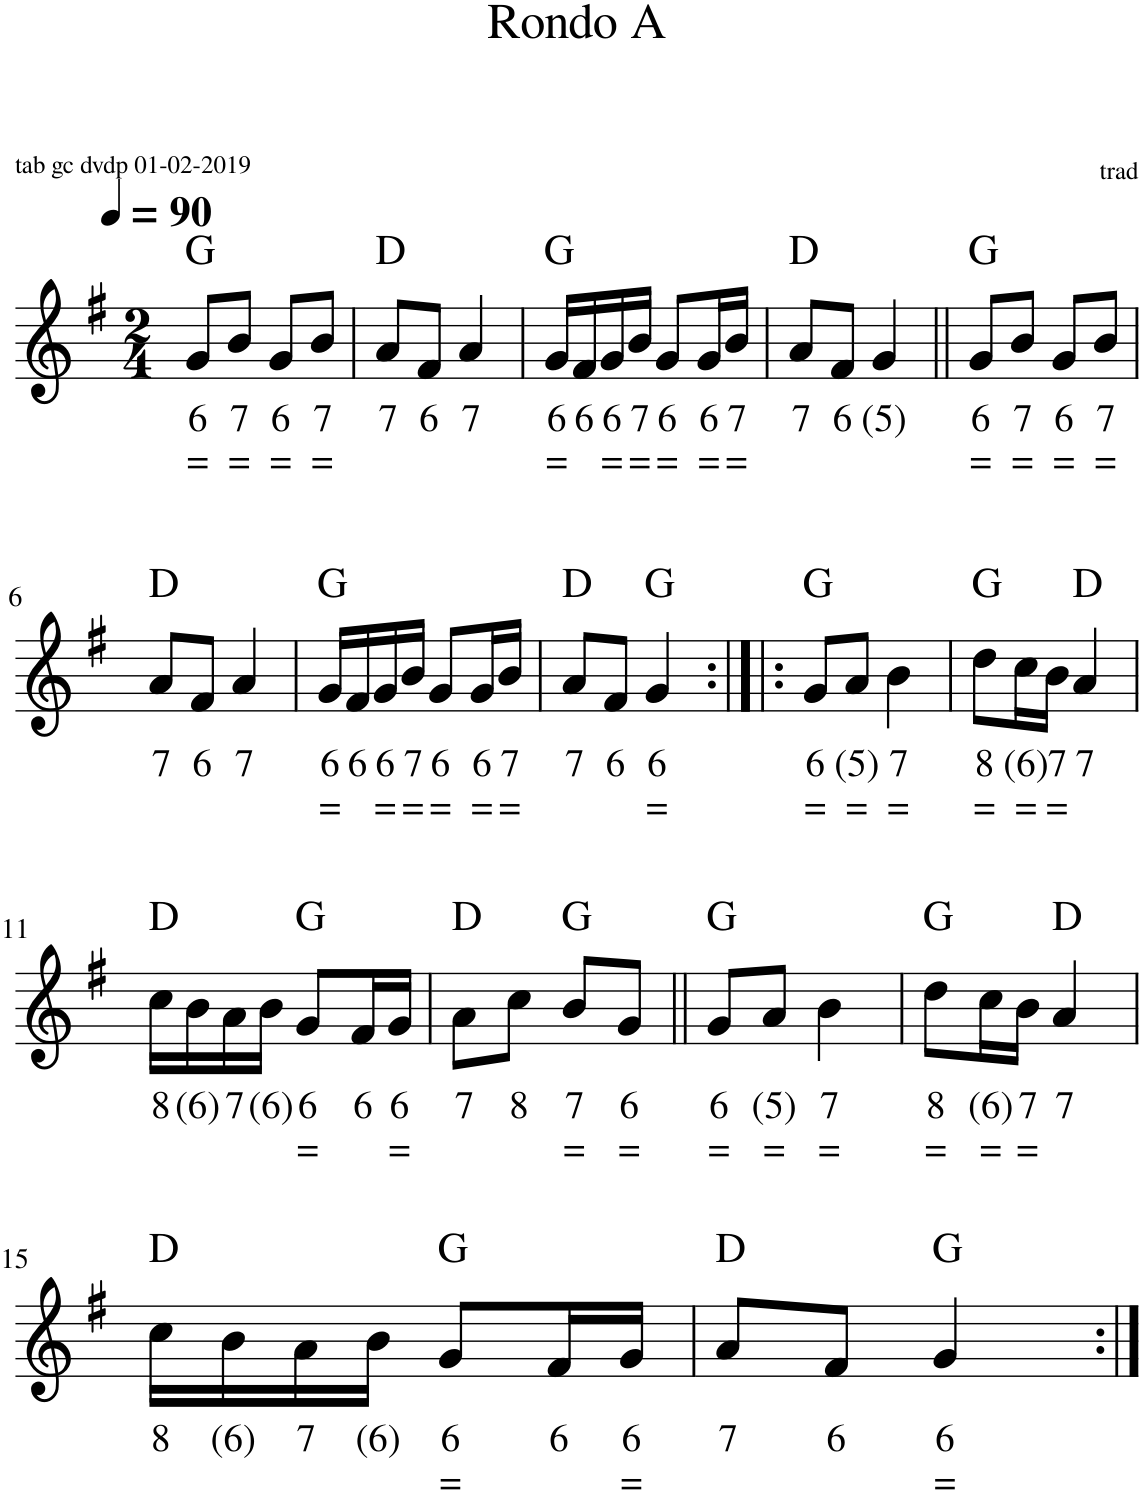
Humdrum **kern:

**kern	**text	**text	**harte
*part1	*part1	*part1	*part1
*staff1	*staff1	*staff1	*
*I"Accordeon, Melody	*	*	*
*I'Acc	*	*	*
*clefG2	*	*	*
*k[f#]	*	*	*
*M2/4	*	*	*
*MM90	*	*	*
=1	=1	=1	=1
!	!LO:LY:b	!LO:LY:b	!
8g/L	6	=	G:maj
!	!LO:LY:b	!LO:LY:b	!
8b/J	7	=	.
!	!LO:LY:b	!LO:LY:b	!
8g/L	6	=	.
!	!LO:LY:b	!LO:LY:b	!
8b/J	7	=	.
=2	=2	=2	=2
!	!LO:LY:b	!	!
8a/L	7	.	D:maj
!	!LO:LY:b	!	!
8f#/J	6	.	.
!	!LO:LY:b	!	!
4a/	7	.	.
=3	=3	=3	=3
!	!LO:LY:b	!LO:LY:b	!
16g/LL	6	=	G:maj
!	!LO:LY:b	!	!
16f#/	6	.	.
!	!LO:LY:b	!LO:LY:b	!
16g/	6	=	.
!	!LO:LY:b	!LO:LY:b	!
16b/JJ	7	=	.
!	!LO:LY:b	!LO:LY:b	!
8g/L	6	=	.
!	!LO:LY:b	!LO:LY:b	!
16g/L	6	=	.
!	!LO:LY:b	!LO:LY:b	!
16b/JJ	7	=	.
=4	=4	=4	=4
!	!LO:LY:b	!	!
8a/L	7	.	D:maj
!	!LO:LY:b	!	!
8f#/J	6	.	.
!	!LO:LY:b	!	!
4g/	(5)	.	.
=5||	=5||	=5||	=5||
!	!LO:LY:b	!LO:LY:b	!
8g/L	6	=	G:maj
!	!LO:LY:b	!LO:LY:b	!
8b/J	7	=	.
!	!LO:LY:b	!LO:LY:b	!
8g/L	6	=	.
!	!LO:LY:b	!LO:LY:b	!
8b/J	7	=	.
!!LO:LB:g=z
=6	=6	=6	=6
!	!LO:LY:b	!	!
8a/L	7	.	D:maj
!	!LO:LY:b	!	!
8f#/J	6	.	.
!	!LO:LY:b	!	!
4a/	7	.	.
=7	=7	=7	=7
!	!LO:LY:b	!LO:LY:b	!
16g/LL	6	=	G:maj
!	!LO:LY:b	!	!
16f#/	6	.	.
!	!LO:LY:b	!LO:LY:b	!
16g/	6	=	.
!	!LO:LY:b	!LO:LY:b	!
16b/JJ	7	=	.
!	!LO:LY:b	!LO:LY:b	!
8g/L	6	=	.
!	!LO:LY:b	!LO:LY:b	!
16g/L	6	=	.
!	!LO:LY:b	!LO:LY:b	!
16b/JJ	7	=	.
=8	=8	=8	=8
!	!LO:LY:b	!	!
8a/L	7	.	D:maj
!	!LO:LY:b	!	!
8f#/J	6	.	.
!	!LO:LY:b	!LO:LY:b	!
4g/	6	=	G:maj
=9:|!|:	=9:|!|:	=9:|!|:	=9:|!|:
!	!LO:LY:b	!LO:LY:b	!
8g/L	6	=	G:maj
!	!LO:LY:b	!LO:LY:b	!
8a/J	(5)	=	.
!	!LO:LY:b	!LO:LY:b	!
4b\	7	=	.
=10	=10	=10	=10
!	!LO:LY:b	!LO:LY:b	!
8dd\L	8	=	G:maj
!	!LO:LY:b	!LO:LY:b	!
16cc\L	(6)	=	.
!	!LO:LY:b	!LO:LY:b	!
16b\JJ	7	=	.
!	!LO:LY:b	!	!
4a/	7	.	D:maj
!!LO:LB:g=z
=11	=11	=11	=11
!	!LO:LY:b	!	!
16cc\LL	8	.	D:maj
!	!LO:LY:b	!	!
16b\	(6)	.	.
!	!LO:LY:b	!	!
16a\	7	.	.
!	!LO:LY:b	!	!
16b\JJ	(6)	.	.
!	!LO:LY:b	!LO:LY:b	!
8g/L	6	=	G:maj
!	!LO:LY:b	!	!
16f#/L	6	.	.
!	!LO:LY:b	!LO:LY:b	!
16g/JJ	6	=	.
=12	=12	=12	=12
!	!LO:LY:b	!	!
8a\L	7	.	D:maj
!	!LO:LY:b	!	!
8cc\J	8	.	.
!	!LO:LY:b	!LO:LY:b	!
8b/L	7	=	G:maj
!	!LO:LY:b	!LO:LY:b	!
8g/J	6	=	.
=13||	=13||	=13||	=13||
!	!LO:LY:b	!LO:LY:b	!
8g/L	6	=	G:maj
!	!LO:LY:b	!LO:LY:b	!
8a/J	(5)	=	.
!	!LO:LY:b	!LO:LY:b	!
4b\	7	=	.
=14	=14	=14	=14
!	!LO:LY:b	!LO:LY:b	!
8dd\L	8	=	G:maj
!	!LO:LY:b	!LO:LY:b	!
16cc\L	(6)	=	.
!	!LO:LY:b	!LO:LY:b	!
16b\JJ	7	=	.
!	!LO:LY:b	!	!
4a/	7	.	D:maj
!!LO:LB:g=z
=15	=15	=15	=15
!	!LO:LY:b	!	!
16cc\LL	8	.	D:maj
!	!LO:LY:b	!	!
16b\	(6)	.	.
!	!LO:LY:b	!	!
16a\	7	.	.
!	!LO:LY:b	!	!
16b\JJ	(6)	.	.
!	!LO:LY:b	!LO:LY:b	!
8g/L	6	=	G:maj
!	!LO:LY:b	!	!
16f#/L	6	.	.
!	!LO:LY:b	!LO:LY:b	!
16g/JJ	6	=	.
=16	=16	=16	=16
!	!LO:LY:b	!	!
8a/L	7	.	D:maj
!	!LO:LY:b	!	!
8f#/J	6	.	.
!	!LO:LY:b	!LO:LY:b	!
4g/	6	=	G:maj
=:|!	=:|!	=:|!	=:|!
*-	*-	*-	*-
